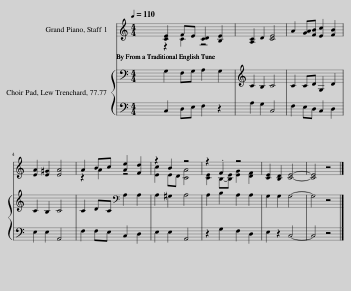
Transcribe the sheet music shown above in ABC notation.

X:1
%%score ( 1 2 ) { 3 | 4 }
L:1/8
Q:1/4=110
M:4/4
I:linebreak $
K:C
V:1 treble
V:2 treble
V:3 bass
V:4 bass
V:1
 [CE]2 FE [CD]2 [B,E]2 | [A,C]2 D2 [CE]4 | A2 [GA][FB] [Ec]2 [FB]2 |$ [EA]2 [E^G]2 [EA]4 | A2 Bc [Ae]2 [Fd]2 | %5
 z2 B2 z4 | z2 .F2 z4 | [CE]2 [B,D]2 [CE]4- | [CE]4 z4 |] %9
V:2
 z2 C2 z4 | x8 | x8 |$ x8 | z2 A2 z4 | %5
 [Ec]2 ED [CA]4 | [CE]2 B,-[B,E] [EG]2 [DF]2 | x8 | x8 |] %9
V:3
 G,2 F,G, A,2 G,2 | C2 B,2 C4 | C2 CD G,2 D2 |$ C2 B,2 C4 | C2 DC[K:bass] A,2 A,2 | %5
 A,2 ^G,2 A,4 | A,2 B,2 A,2 A,2 | G,2 G,2 G,4- | G,4 z4 |] %9
V:4
 C,2 D,E, F,2 z2 | A,2 G,2 C,4 | F,2 E,D, C,2 D,2 |$ E,2 E,2 A,,4 | F,2 F,E, C,2 D,2 | %5
 E,2 E,2 A,,4 | z2 G,2 F,2 D,2 | E,2 z2 C,4- | C,4 z4 |] %9
